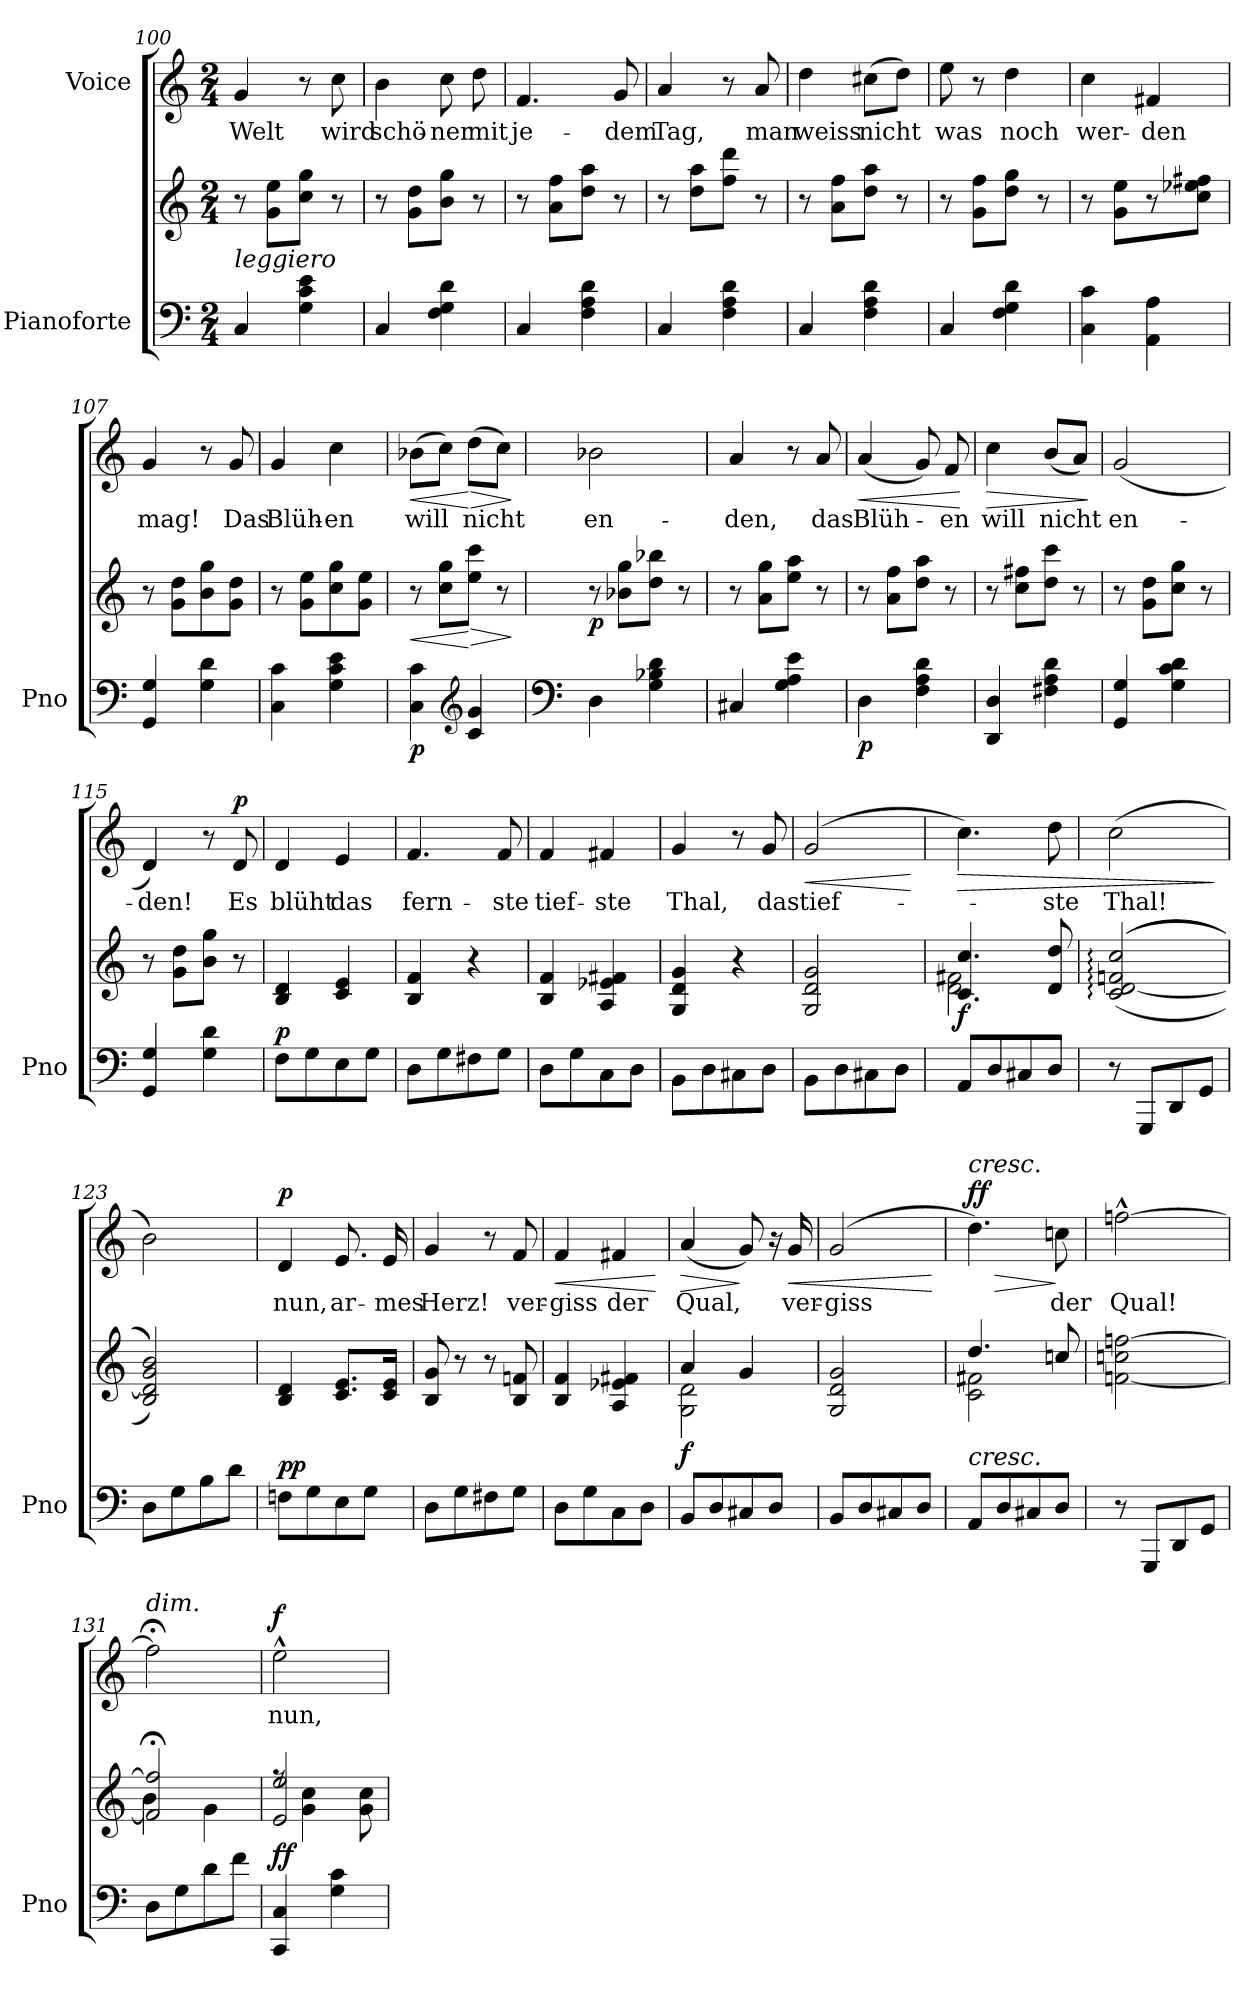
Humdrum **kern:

**kern	**kern	**dynam	**kern	**text	**dynam
*part2	*part2	*part2	*part1	*part1	*part1
*staff3	*staff2	*staff2/3	*staff1	*staff1	*staff1
*I"Pianoforte	*	*	*I"Voice	*	*
*I'Pno	*	*	*	*	*
!!LO:PB:g=z
*clefF4	*clefG2	*	*clefG2	*	*
*k[]	*k[]	*	*k[]	*	*
*M2/4	*M2/4	*	*M2/4	*	*
=100	=100	=100	=100	=100	=100
!LO:TX:a:i:t=leggiero	!	!	!	!	!
!	!	!	!	!LO:LY:b	!
4C/	8r	.	4g/	Welt	.
.	8g\ 8ee\L	.	.	.	.
4G\ 4c\ 4e\	8cc\ 8gg\J	.	8r	.	.
!	!	!	!	!LO:LY:b	!
.	8r	.	8cc\	wird	.
=101	=101	=101	=101	=101	=101
!	!	!	!	!LO:LY:b	!
4C/	8r	.	4b\	schö-	.
.	8g\ 8dd\L	.	.	.	.
!	!	!	!	!LO:LY:b	!
4F\ 4G\ 4d\	8b\ 8gg\J	.	8cc\	-ner	.
!	!	!	!	!LO:LY:b	!
.	8r	.	8dd\	mit	.
=102	=102	=102	=102	=102	=102
!	!	!	!	!LO:LY:b	!
4C/	8r	.	4.f/	je-	.
.	8a\ 8ff\L	.	.	.	.
4F\ 4A\ 4d\	8dd\ 8aa\J	.	.	.	.
!	!	!	!	!LO:LY:b	!
.	8r	.	8g/	-dem	.
=103	=103	=103	=103	=103	=103
!	!	!	!	!LO:LY:b	!
4C/	8r	.	4a/	Tag,	.
.	8dd\ 8aa\L	.	.	.	.
4F\ 4A\ 4d\	8ff\ 8ddd\J	.	8r	.	.
!	!	!	!	!LO:LY:b	!
.	8r	.	8a/	man	.
=104	=104	=104	=104	=104	=104
!	!	!	!	!LO:LY:b	!
4C/	8r	.	4dd\	weiss	.
.	8a\ 8ff\L	.	.	.	.
!	!	!	!	!LO:LY:b	!
4F\ 4A\ 4d\	8dd\ 8aa\J	.	(>8cc#X\L	nicht	.
.	8r	.	8dd\J)	.	.
=105	=105	=105	=105	=105	=105
!	!	!	!	!LO:LY:b	!
4C/	8r	.	8ee\	was	.
.	8g\ 8ff\L	.	8r	.	.
!	!	!	!	!LO:LY:b	!
4F\ 4G\ 4d\	8dd\ 8gg\J	.	4dd\	noch	.
.	8r	.	.	.	.
=106	=106	=106	=106	=106	=106
!	!	!	!	!LO:LY:b	!
4C\ 4c\	8r	.	4cc\	wer-	.
.	8g\ 8ee\L	.	.	.	.
!	!	!	!	!LO:LY:b	!
4AA\ 4A\	8r	.	4f#X/	-den	.
.	8cc\ 8ee-X\ 8ff#X\J	.	.	.	.
!!LO:LB:g=z
=107	=107	=107	=107	=107	=107
!	!	!	!	!LO:LY:b	!
4GG/ 4G/	8r	.	4g/	mag!	.
.	8g\ 8dd\L	.	.	.	.
4G\ 4d\	8b\ 8gg\	.	8r	.	.
!	!	!	!	!LO:LY:b	!
.	8g\ 8dd\J	.	8g/	Das	.
=108	=108	=108	=108	=108	=108
!	!	!	!	!LO:LY:b	!
4C\ 4c\	8r	.	4g/	Blüh-	.
.	8g\ 8ee\L	.	.	.	.
!	!	!	!	!LO:LY:b	!
4G\ 4c\ 4e\	8cc\ 8gg\	.	4cc\	-en	.
.	8g\ 8ee\J	.	.	.	.
=109	=109	=109	=109	=109	=109
!	!	!LO:HP:b	!	!LO:LY:b	!LO:HP:b
!	!	!LO:DY:n=1:b=2	!	!	!
4C\ 4c\	8r	< p	(>8b-X\L	will	<
.	8cc\ 8gg\L	.	8cc\J)	.	.
*clefG2	*	*	*	*	*
!	!	!LO:HP:n=1:b	!	!LO:LY:b	!LO:HP:n=1:b
4c/ 4g/	8ee\ 8ccc\J	[ >	(>8dd\L	nicht	[ >
.	8r	.	8cc\J)	.	.
.	.	]	.	.	]
=110	=110	=110	=110	=110	=110
*clefF4	*	*	*	*	*
!	!	!LO:DY:b	!	!LO:LY:b	!
4D\	8r	p	2b-X\	en-	.
.	8b-X\ 8gg\L	.	.	.	.
4G\ 4B-X\ 4d\	8dd\ 8bb-X\J	.	.	.	.
.	8r	.	.	.	.
=111	=111	=111	=111	=111	=111
!	!	!	!	!LO:LY:b	!
4C#X/	8r	.	4a/	-den,	.
.	8a\ 8gg\L	.	.	.	.
4G\ 4A\ 4e\	8ee\ 8aa\J	.	8r	.	.
!	!	!	!	!LO:LY:b	!
.	8r	.	8a/	das	.
=112	=112	=112	=112	=112	=112
!	!	!LO:DY:b=2	!	!LO:LY:b	!LO:HP:b
4D\	8r	p	(<4a/	Blüh-	<
.	8a\ 8ff\L	.	.	.	.
4F\ 4A\ 4d\	8dd\ 8aa\J	.	8g/)	.	.
!	!	!	!	!LO:LY:b	!
.	8r	.	8f/	-en	.
.	.	.	.	.	[
=113	=113	=113	=113	=113	=113
!	!	!	!	!LO:LY:b	!LO:HP:b
4DD/ 4D/	8r	.	4cc\	will	>
.	8cc\ 8ff#X\L	.	.	.	.
!	!	!	!	!LO:LY:b	!
4F#X\ 4A\ 4d\	8dd\ 8ccc\J	.	(<8b/L	nicht	.
.	8r	.	8a/J)	.	.
.	.	.	.	.	]
=114	=114	=114	=114	=114	=114
!	!	!	!	!LO:LY:b	!
4GG/ 4G/	8r	.	(<2g/	en-	.
.	8g\ 8dd\L	.	.	.	.
4G\ 4c\ 4d\	8cc\ 8gg\J	.	.	.	.
.	8r	.	.	.	.
!!LO:LB:g=z
=115	=115	=115	=115	=115	=115
!	!	!	!	!LO:LY:b	!
4GG/ 4G/	8r	.	4d/)	-den!	.
.	8g\ 8dd\L	.	.	.	.
4G\ 4d\	8b\ 8gg\J	.	8r	.	.
!	!	!	!	!LO:LY:b	!LO:DY:a
.	8r	.	8d/	Es	p
=116	=116	=116	=116	=116	=116
!	!	!LO:DY:a=2	!	!LO:LY:b	!
8F\L	4B/ 4d/	p	4d/	blüht	.
8G\	.	.	.	.	.
!	!	!	!	!LO:LY:b	!
8E\	4c/ 4e/	.	4e/	das	.
8G\J	.	.	.	.	.
=117	=117	=117	=117	=117	=117
!	!	!	!	!LO:LY:b	!
8D\L	4B/ 4f/	.	4.f/	fern-	.
8G\	.	.	.	.	.
8F#X\	4r	.	.	.	.
!	!	!	!	!LO:LY:b	!
8G\J	.	.	8f/	-ste	.
=118	=118	=118	=118	=118	=118
!	!	!	!	!LO:LY:b	!
8D\L	4B/ 4f/	.	4f/	tief-	.
8G\	.	.	.	.	.
!	!	!	!	!LO:LY:b	!
8C\	4A/ 4e-X/ 4f#X/	.	4f#X/	-ste	.
8D\J	.	.	.	.	.
=119	=119	=119	=119	=119	=119
!	!	!	!	!LO:LY:b	!
8BB\L	4G/ 4d/ 4g/	.	4g/	Thal,	.
8D\	.	.	.	.	.
8C#X\	4r	.	8r	.	.
!	!	!	!	!LO:LY:b	!
8D\J	.	.	8g/	das	.
=120	=120	=120	=120	=120	=120
!	!	!	!	!LO:LY:b	!LO:HP:b
8BB\L	2G/ 2d/ 2g/	.	(>2g/	tief-	<
8D\	.	.	.	.	.
8C#X\	.	.	.	.	.
8D\J	.	.	.	.	.
.	.	.	.	.	[
=121	=121	=121	=121	=121	=121
*	*^	*	*	*	*
!	!	!	!LO:DY:a=2	!	!	!LO:HP:b
8AA/L	4.c/ 4.cc/	2d\ 2f#X\	f	4.cc\)	.	>
8D/	.	.	.	.	.	.
8C#X/	.	.	.	.	.	.
!	!	!	!	!	!LO:LY:b	!
8D/J	8d/ 8dd/	.	.	8dd\	-ste	.
*	*v	*v	*	*	*	*
=122	=122	=122	=122	=122	=122
!	!	!	!	!LO:LY:b	!
8r	(>(>(<2c/: [2d/: 2fn/: 2cc/:	.	(>2cc\	Thal!	.
8GGG/L	.	.	.	.	.
8DD/	.	.	.	.	.
8GG/J	.	.	.	.	.
.	.	.	.	.	]
!!LO:PB:g=z
=123	=123	=123	=123	=123	=123
8D\L	2B/ 2d/] 2g/ 2b/)))	.	2b\)	.	.
8G\	.	.	.	.	.
8B\	.	.	.	.	.
8d\J	.	.	.	.	.
=124	=124	=124	=124	=124	=124
!	!	!LO:DY:a=2	!	!LO:LY:b	!LO:DY:a
8Fn\L	4B/ 4d/	pp	4d/	nun,	p
8G\	.	.	.	.	.
!	!	!	!	!LO:LY:b	!
8E\	8.c/ 8.e/L	.	8.e/	ar-	.
8G\J	.	.	.	.	.
!	!	!	!	!LO:LY:b	!
.	16c/ 16e/Jk	.	16e/	-mes	.
=125	=125	=125	=125	=125	=125
!	!	!	!	!LO:LY:b	!
8D\L	8B/ 8g/	.	4g/	Herz!	.
8G\	8r	.	.	.	.
8F#X\	8r	.	8r	.	.
!	!	!	!	!LO:LY:b	!
8G\J	8B/ 8fn/	.	8f/	ver-	.
=126	=126	=126	=126	=126	=126
!	!	!	!	!LO:LY:b	!LO:HP:b
8D\L	4B/ 4f/	.	4f/	-giss	<
8G\	.	.	.	.	.
!	!	!	!	!LO:LY:b	!
8C\	4A/ 4e-X/ 4f#X/	.	4f#X/	der	.
8D\J	.	.	.	.	.
.	.	.	.	.	[
=127	=127	=127	=127	=127	=127
*	*^	*	*	*	*
!	!	!	!LO:DY:a=2	!	!LO:LY:b	!LO:HP:b
8BB/L	4a/	2G\ 2d\	f	(<4a/	Qual,	>
8D/	.	.	.	.	.	.
8C#X/	4g/	.	.	8g/)	.	]
8D/J	.	.	.	16r	.	.
!	!	!	!	!	!LO:LY:b	!LO:HP:b
.	.	.	.	16g/	ver-	<
*	*v	*v	*	*	*	*
=128	=128	=128	=128	=128	=128
!	!	!	!	!LO:LY:b	!
8BB/L	2G/ 2d/ 2g/	.	(>2g/	-giss	.
8D/	.	.	.	.	.
8C#X/	.	.	.	.	.
8D/J	.	.	.	.	.
.	.	.	.	.	[
=129	=129	=129	=129	=129	=129
*	*^	*	*	*	*
!	!	!	!	!LO:TX:a:i:t=cresc.	!	!
!LO:TX:a:i:t=cresc.	!	!	!	!	!	!
!	!	!	!	!	!	!LO:HP:b
!	!	!	!	!	!	!LO:DY:n=1:b
8AA/L	4.dd/	2c\ 2f#X\	.	4.dd\)	.	> ff
8D/	.	.	.	.	.	.
8C#X/	.	.	.	.	.	.
!	!	!	!	!	!LO:LY:b	!
8D/J	8ccn/	.	.	8ccn\	der	]
*	*v	*v	*	*	*	*
!!LO:PB:g=z
=130	=130	=130	=130	=130	=130
!	!	!	!	!LO:LY:b	!
8r	[2fn\ 2ccn\ [2ffn\	.	[2ffn^^\	Qual!	.
8GGG/L	.	.	.	.	.
8DD/	.	.	.	.	.
8GG/J	.	.	.	.	.
=131	=131	=131	=131	=131	=131
*	*^	*	*	*	*
!	!	!	!	!LO:TX:a:i:t=dim.	!	!
8D\L	2f/];< 2ff/];<	4b\	.	2ff;<\]	.	.
8G\	.	.	.	.	.	.
8d\	.	4g\	.	.	.	.
8f\J	.	.	.	.	.	.
=132	=132	=132	=132	=132	=132	=132
!	!	!	!LO:DY:a=2	!	!LO:LY:b	!LO:DY:a
4CC/ 4C/	2e/ 2ee/	8rff	ff	2ee^^\	nun,	f
.	.	4g\ 4cc\	.	.	.	.
4G\ 4c\	.	.	.	.	.	.
.	.	8g\ 8cc\	.	.	.	.
*	*v	*v	*	*	*	*
=	=	=	=	=	=
*-	*-	*-	*-	*-	*-
